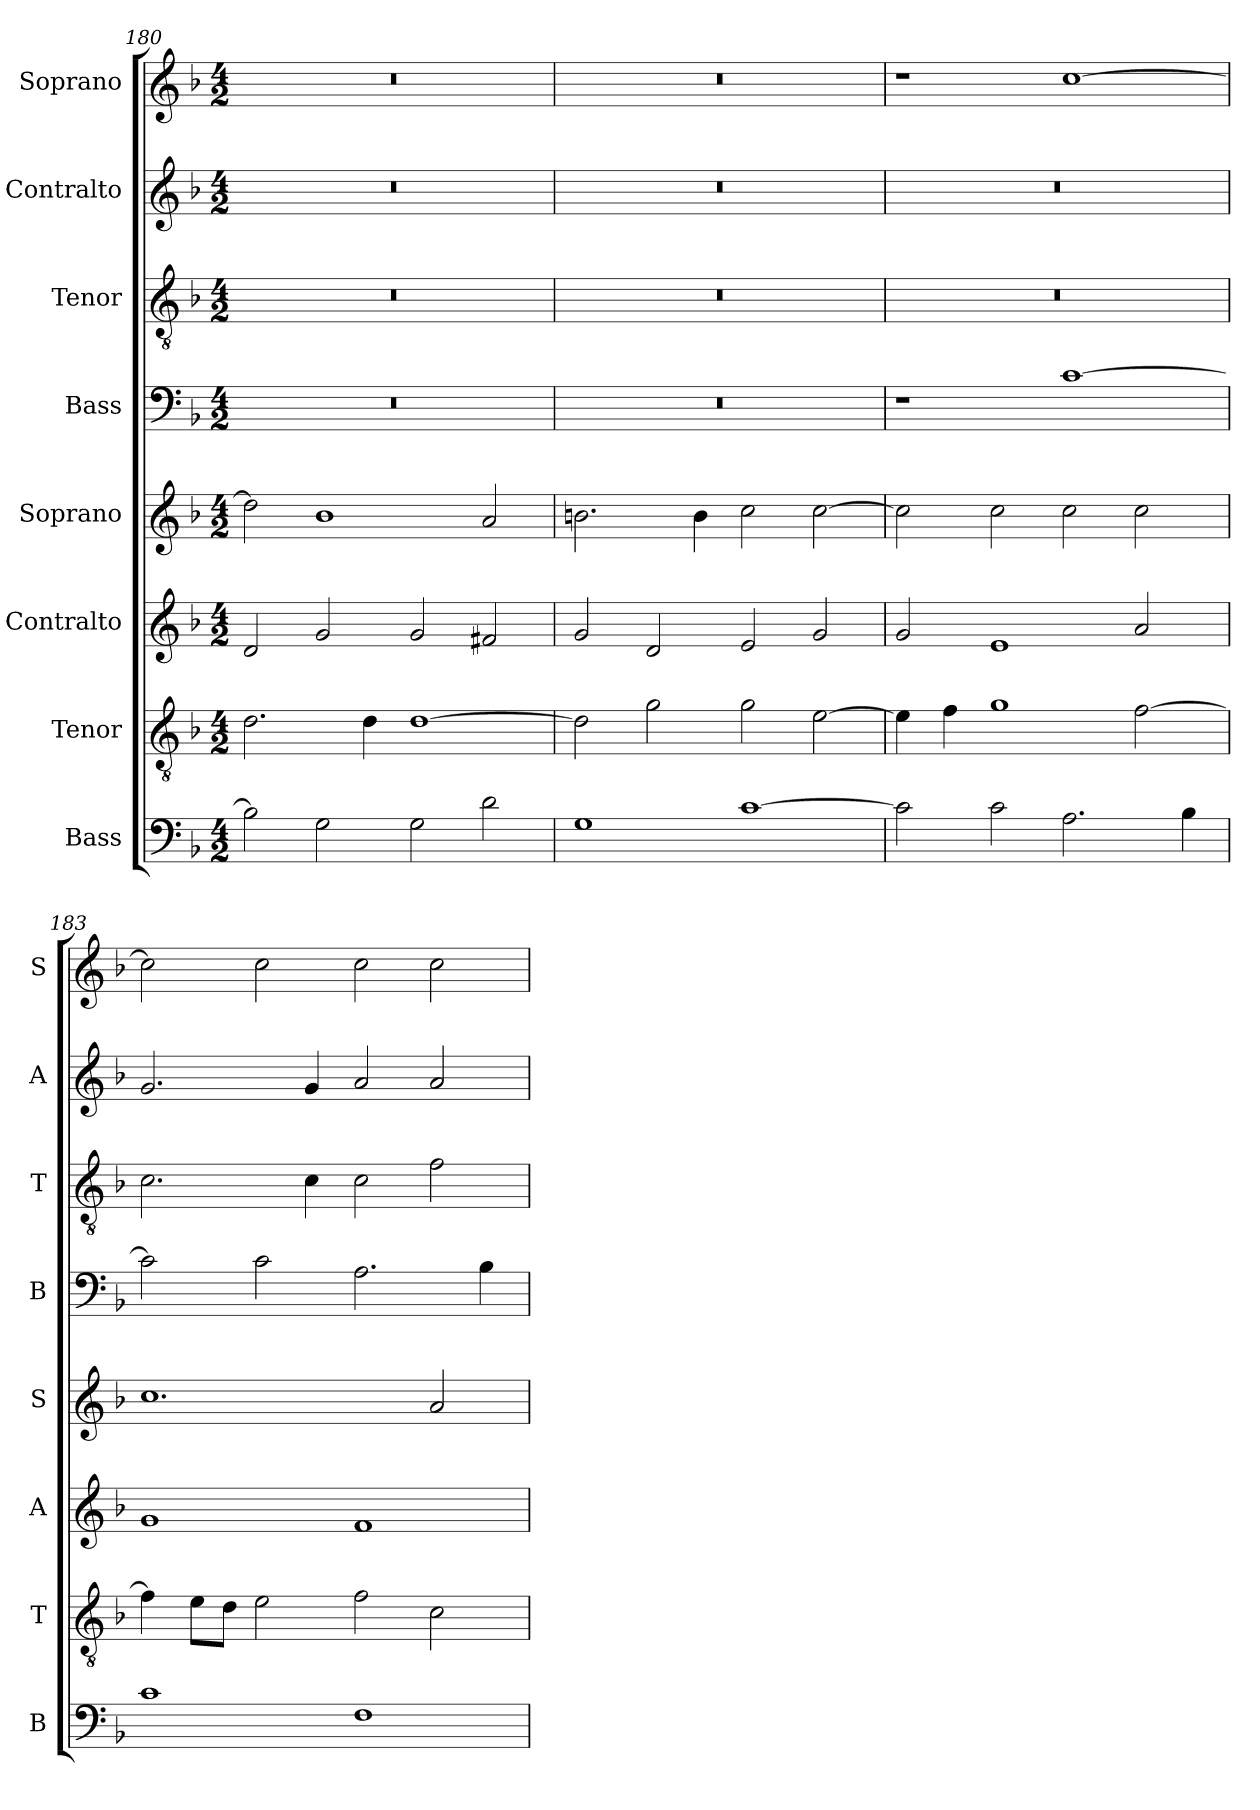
**kern	**kern	**kern	**kern	**kern	**kern	**kern	**kern
*part8	*part7	*part6	*part5	*part4	*part3	*part2	*part1
*staff8	*staff7	*staff6	*staff5	*staff4	*staff3	*staff2	*staff1
*I"Bass	*I"Tenor	*I"Contralto	*I"Soprano	*I"Bass	*I"Tenor	*I"Contralto	*I"Soprano
*I'B	*I'T	*I'A	*I'S	*I'B	*I'T	*I'A	*I'S
*clefF4	*clefGv2	*clefG2	*clefG2	*clefF4	*clefGv2	*clefG2	*clefG2
*k[b-]	*k[b-]	*k[b-]	*k[b-]	*k[b-]	*k[b-]	*k[b-]	*k[b-]
*G:dor	*G:dor	*G:dor	*G:dor	*G:dor	*G:dor	*G:dor	*G:dor
*M4/2	*M4/2	*M4/2	*M4/2	*M4/2	*M4/2	*M4/2	*M4/2
=180	=180	=180	=180	=180	=180	=180	=180
2B-]	2.d	2d	2dd]	0r	0r	0r	0r
2G	.	2g	1b-	.	.	.	.
.	4d	.	.	.	.	.	.
2G	[1d	2g	.	.	.	.	.
2d	.	2f#X	2a	.	.	.	.
=181	=181	=181	=181	=181	=181	=181	=181
1G	2d]	2g	2.bn	0r	0r	0r	0r
.	2g	2d	.	.	.	.	.
.	.	.	4b	.	.	.	.
[1c	2g	2e	2cc	.	.	.	.
.	[2e	2g	[2cc	.	.	.	.
=182	=182	=182	=182	=182	=182	=182	=182
2c]	4e]	2g	2cc]	1r	0r	0r	1r
.	4f	.	.	.	.	.	.
2c	1g	1e	2cc	.	.	.	.
2.A	.	.	2cc	[1c	.	.	[1cc
.	[2f	2a	2cc	.	.	.	.
4B-	.	.	.	.	.	.	.
=183	=183	=183	=183	=183	=183	=183	=183
1c	4f]	1g	1.cc	2c]	2.c	2.g	2cc]
.	8e\L	.	.	.	.	.	.
.	8d\J	.	.	.	.	.	.
.	2e	.	.	2c	.	.	2cc
.	.	.	.	.	4c	4g	.
1F	2f	1f	.	2.A	2c	2a	2cc
.	2c	.	2a	.	2f	2a	2cc
.	.	.	.	4B-	.	.	.
=	=	=	=	=	=	=	=
*-	*-	*-	*-	*-	*-	*-	*-
